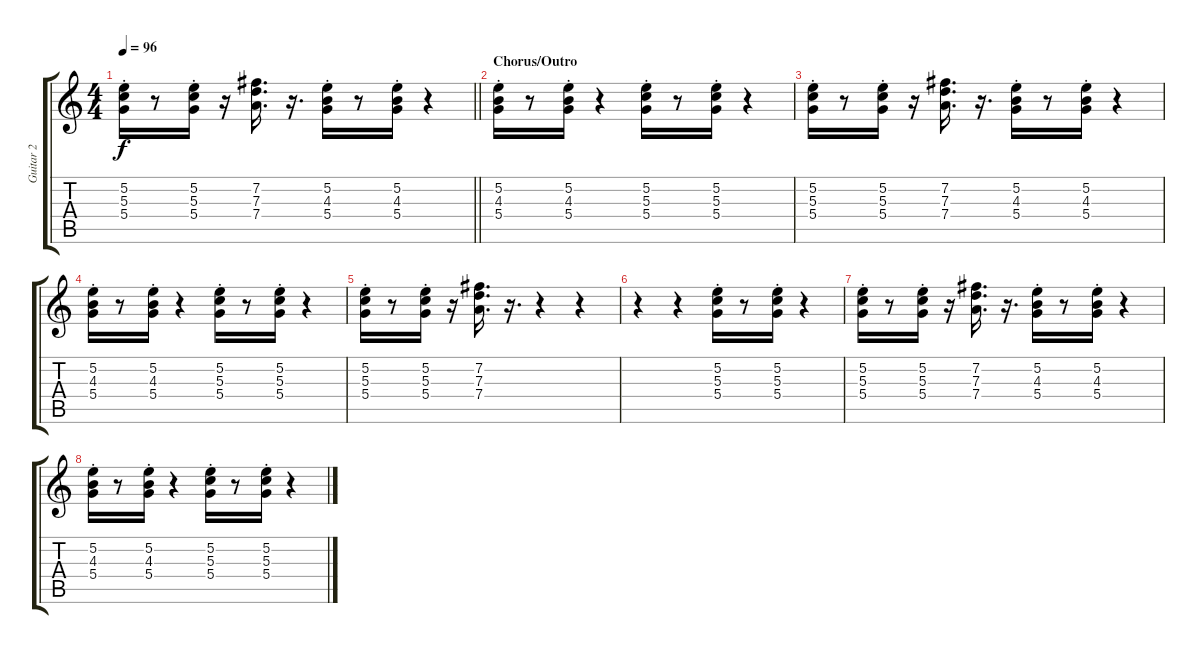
\track ("Guitar 2" "Guitar 2") {instrument electricguitarclean}
\staff {score tabs}
\tuning (E4 B3 G3 D3 A2 E2) {hide}
\ts (4 4)
\tempo 96
\clef g2
\barLineRight lightlight
\ks c
(5.2{st} 5.3{st} 5.4{st}).16{dy f} r.8 (5.2{st} 5.3{st} 5.4{st}).16 r.16 (7.2 7.3 7.4).16{d} r.16{d} (5.2{st} 4.3{st} 5.4{st}).16 r.8 (5.2{st} 4.3{st} 5.4{st}).16 r.4 |
\section ("" "Chorus/Outro")
(5.2{st} 4.3{st} 5.4{st}).16 r.8 (5.2{st} 4.3{st} 5.4{st}).16 r.4 (5.2{st} 5.3{st} 5.4{st}).16 r.8 (5.2{st} 5.3{st} 5.4{st}).16 r.4 |
(5.2{st} 5.3{st} 5.4{st}).16 r.8 (5.2{st} 5.3{st} 5.4{st}).16 r.16 (7.2 7.3 7.4).16{d} r.16{d} (5.2{st} 4.3{st} 5.4{st}).16 r.8 (5.2{st} 4.3{st} 5.4{st}).16 r.4 |
(5.2{st} 4.3{st} 5.4{st}).16 r.8 (5.2{st} 4.3{st} 5.4{st}).16 r.4 (5.2{st} 5.3{st} 5.4{st}).16 r.8 (5.2{st} 5.3{st} 5.4{st}).16 r.4 |
(5.2{st} 5.3{st} 5.4{st}).16 r.8 (5.2{st} 5.3{st} 5.4{st}).16 r.16 (7.2 7.3 7.4).16{d} r.16{d} r.4 r.4 |
r.4 r.4 (5.2{st} 5.3{st} 5.4{st}).16 r.8 (5.2{st} 5.3{st} 5.4{st}).16 r.4 |
(5.2{st} 5.3{st} 5.4{st}).16 r.8 (5.2{st} 5.3{st} 5.4{st}).16 r.16 (7.2 7.3 7.4).16{d} r.16{d} (5.2{st} 4.3{st} 5.4{st}).16 r.8 (5.2{st} 4.3{st} 5.4{st}).16 r.4 |
(5.2{st} 4.3{st} 5.4{st}).16 r.8 (5.2{st} 4.3{st} 5.4{st}).16 r.4 (5.2{st} 5.3{st} 5.4{st}).16 r.8 (5.2{st} 5.3{st} 5.4{st}).16 r.4
